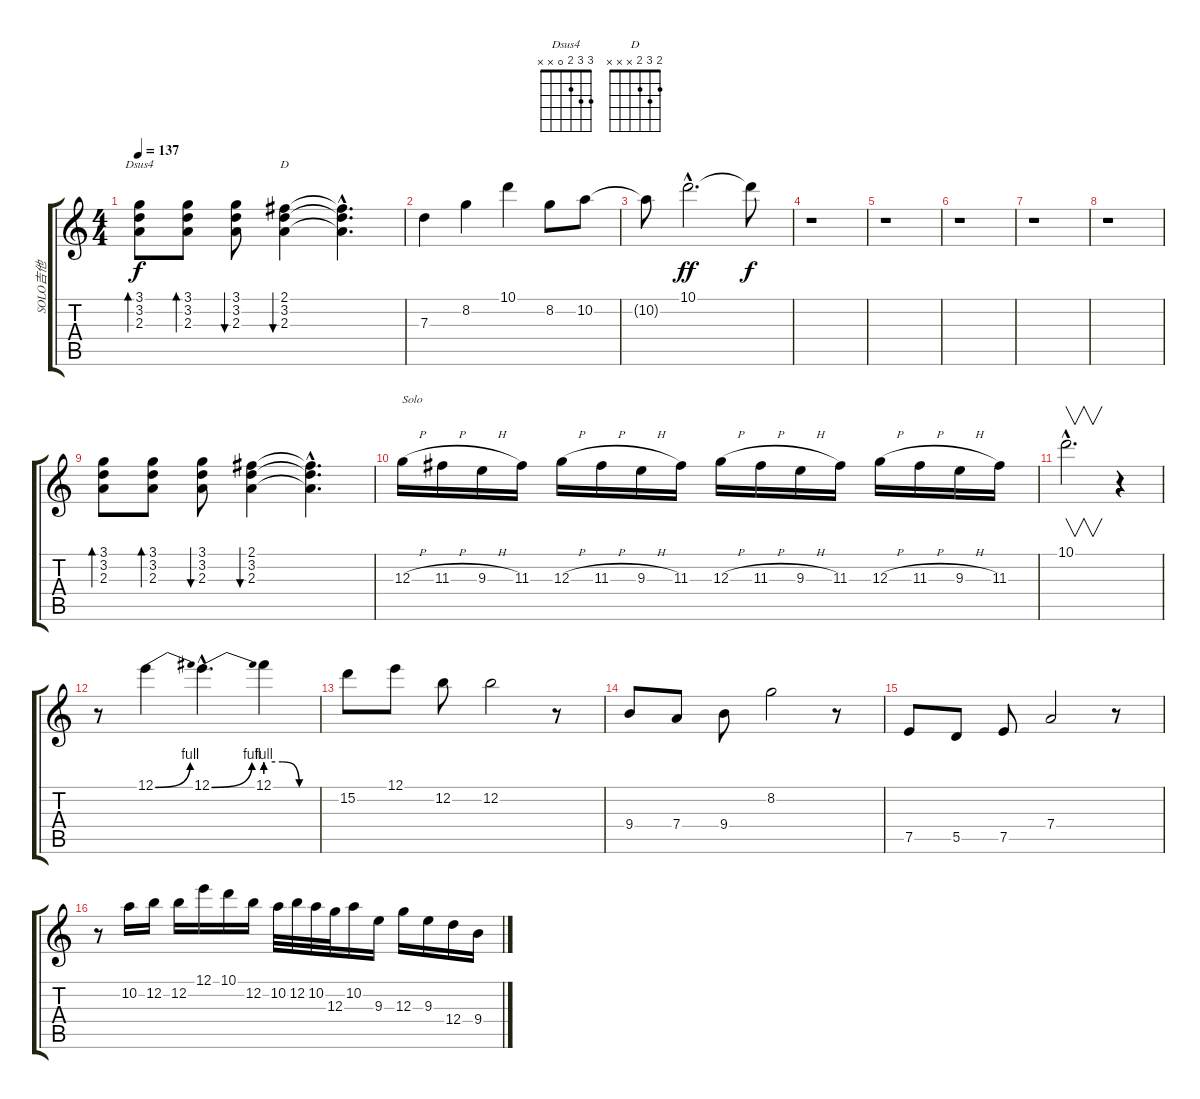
\track ("SOLO吉他" "SOLO吉他") {instrument distortionguitar}
\staff {score tabs}
\tuning (E4 B3 G3 D3 A2 E2) {hide}
\chord ("Dsus4" 3 3 2 0 x x)
\chord ("D" 2 3 2 x x x)
\ts (4 4)
\tempo 137
\clef g2
\ks c
(3.1 3.2 2.3).8{bd 60 ch "Dsus4" dy f volume 12} (3.1 3.2 2.3).8{bd 60} (3.1 3.2 2.3).8{bu 60} (2.1 3.2 2.3).4{bu 60 ch "D"} (2.1{hac t} 3.2{hac t} 2.3{hac t}).4{d} |
7.3.4{volume 16} 8.2.4 10.1.4 8.2.8 10.2.8 |
10.2{t}.8 10.1{hac}.2{d dy ff} 10.1{t}.8{dy f} |
r.1 |
r.1 |
r.1 |
r.1 |
r.1 |
(3.1 3.2 2.3).8{bd 60 volume 12} (3.1 3.2 2.3).8{bd 60} (3.1 3.2 2.3).8{bu 60} (2.1 3.2 2.3).4{bu 60} (2.1{hac t} 3.2{hac t} 2.3{hac t}).4{d} |
12.3{h}.16{txt "Solo" volume 16} 11.3{h}.16 9.3{h}.16 11.3.16 12.3{h}.16 11.3{h}.16 9.3{h}.16 11.3.16 12.3{h}.16 11.3{h}.16 9.3{h}.16 11.3.16 12.3{h}.16 11.3{h}.16 9.3{h}.16 11.3.16 |
10.1{hac}.2{v d} r.4 |
r.8 12.1{be (bend 0 0 60 4)}.4 12.1{be (bend 0 0 60 4) hac}.4{d} 12.1{be (custom 0 4 20 4 40 0 60 0)}.4 |
15.2.8 12.1.8 12.2.8 12.2.2 r.8 |
9.4.8 7.4.8 9.4.8 8.2.2 r.8 |
7.5.8 5.5.8 7.5.8 7.4.2 r.8 |
r.8 10.2.16 12.2.16 12.2.16 12.1.16 10.1.16 12.2.16 10.2.32 12.2.32 10.2.32 12.3.32 10.2.16 9.3.16 12.3.16 9.3.16 12.4.16 9.4.16
